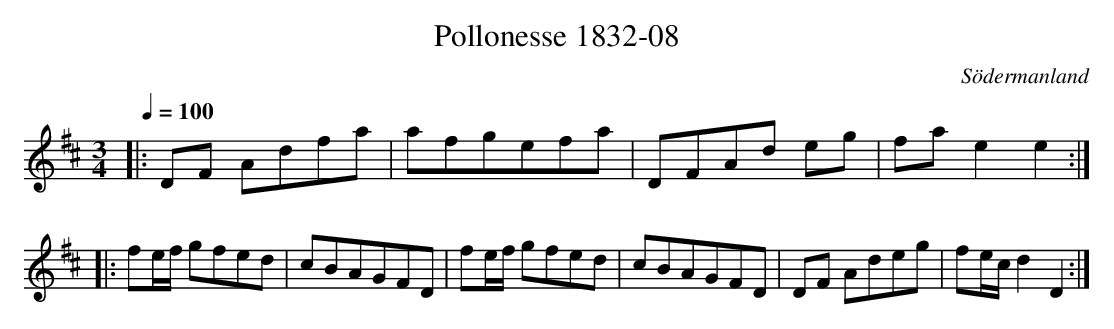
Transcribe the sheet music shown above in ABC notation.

X:1
T:Pollonesse 1832-08
O:Södermanland
M:3/4
L:1/8
Q:1/4=100
K:D
|:DF Adfa|afgefa|DFAd eg|fa e2e2:|
|:fe/2f/2 gfed|cBAGFD|fe/2f/2 gfed|cBAGFD|DF Adeg|fe/2c/2 d2D2:|
